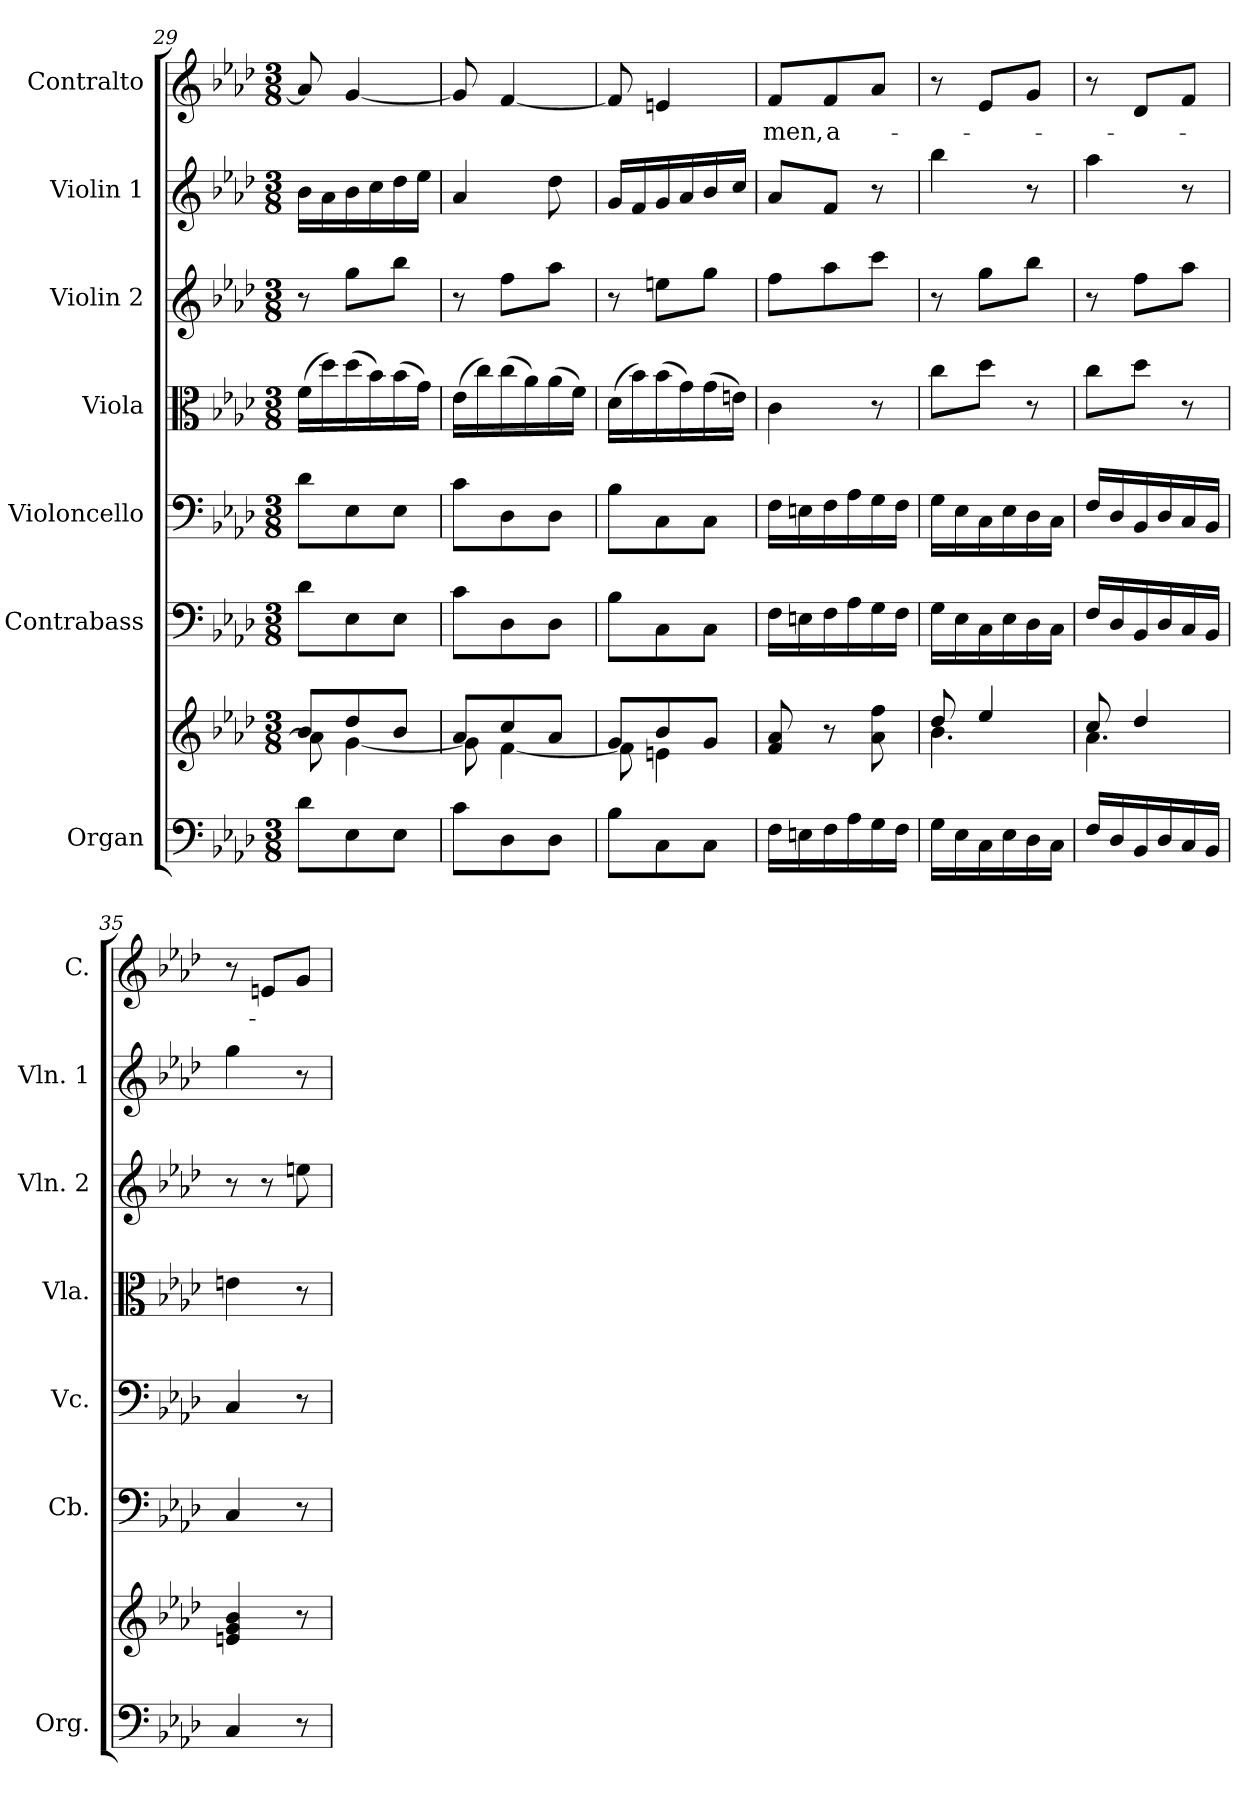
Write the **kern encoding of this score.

**kern	**kern	**kern	**kern	**kern	**kern	**kern	**kern	**text
*part7	*part7	*part6	*part5	*part4	*part3	*part2	*part1	*part1
*staff8	*staff7	*staff6	*staff5	*staff4	*staff3	*staff2	*staff1	*staff1
*I"Organ	*	*I"Contrabass	*I"Violoncello	*I"Viola	*I"Violin 2	*I"Violin 1	*I"Contralto	*
*I'Org.	*	*I'Cb.	*I'Vc.	*I'Vla.	*I'Vln. 2	*I'Vln. 1	*I'C.	*
*clefF4	*clefG2	*clefF4	*clefF4	*clefC3	*clefG2	*clefG2	*clefG2	*
*	*	*ITrd7c12	*	*	*	*	*	*
*k[b-e-a-d-]	*k[b-e-a-d-]	*k[b-e-a-d-]	*k[b-e-a-d-]	*k[b-e-a-d-]	*k[b-e-a-d-]	*k[b-e-a-d-]	*k[b-e-a-d-]	*
*f:	*f:	*f:	*f:	*f:	*f:	*f:	*f:	*
*M3/8	*M3/8	*M3/8	*M3/8	*M3/8	*M3/8	*M3/8	*M3/8	*
=29	=29	=29	=29	=29	=29	=29	=29	=29
*	*^	*	*	*	*	*	*	*
8d-i\L	8b-i/L	8a-i\]	8D-i\L	8d-i\L	(16fi\LL	8r	16b-i\LL	8a-i/]	.
.	.	.	.	.	16dd-i\)	.	16a-i\	.	.
8E-i\	8dd-i/	[4gi\	8EE-i\	8E-i\	(16dd-i\	8ggi\L	16b-i\	[4gi/	.
.	.	.	.	.	16b-i\)	.	16cci\	.	.
8E-i\J	8b-i/J	.	8EE-i\J	8E-i\J	(16b-i\	8bb-i\J	16dd-i\	.	.
.	.	.	.	.	16gi\JJ)	.	16ee-i\JJ	.	.
=30	=30	=30	=30	=30	=30	=30	=30	=30	=30
8ci\L	8a-i/L	8gi\]	8Ci\L	8ci\L	(16e-i\LL	8r	4a-i/	8gi/]	.
.	.	.	.	.	16cci\)	.	.	.	.
8D-i\	8cci/	[4fi\	8DD-i\	8D-i\	(16cci\	8ffi\L	.	[4fi/	.
.	.	.	.	.	16a-i\)	.	.	.	.
8D-i\J	8a-i/J	.	8DD-i\J	8D-i\J	(16a-i\	8aa-i\J	8dd-i\	.	.
.	.	.	.	.	16fi\JJ)	.	.	.	.
!!LO:LB:g=z
=31	=31	=31	=31	=31	=31	=31	=31	=31	=31
8B-i\L	8gi/L	8fi\]	8BB-i\L	8B-i\L	(16d-i\LL	8r	16gi/LL	8fi/]	.
.	.	.	.	.	16b-i\)	.	16fi/	.	.
8Ci\	8b-i/	4eni\	8CCi\	8Ci\	(16b-i\	8eeni\L	16gi/	4eni/	.
.	.	.	.	.	16gi\)	.	16a-i/	.	.
8Ci\J	8gi/J	.	8CCi\J	8Ci\J	(16gi\	8ggi\J	16b-i/	.	.
.	.	.	.	.	16eni\JJ)	.	16cci/JJ	.	.
*	*v	*v	*	*	*	*	*	*	*
=32	=32	=32	=32	=32	=32	=32	=32	=32
!	!	!	!	!	!	!	!	!LO:LY:b:color=#000000
16Fi\LL	8fi/ 8a-i	16FFi\LL	16Fi\LL	4ci\	8ffi\L	8a-i/L	8fi/L	-men,
16Eni\	.	16EEni\	16Eni\	.	.	.	.	.
!	!	!	!	!	!	!	!	!LO:LY:b:color=#000000
16Fi\	8r	16FFi\	16Fi\	.	8aa-i\	8fi/J	8fi/	a-
16A-i\	.	16AA-i\	16A-i\	.	.	.	.	.
16Gi\	8a-i\ 8ffi	16GGi\	16Gi\	8r	8ccci\J	8r	8a-i/J	.
16Fi\JJ	.	16FFi\JJ	16Fi\JJ	.	.	.	.	.
=33	=33	=33	=33	=33	=33	=33	=33	=33
*	*^	*	*	*	*	*	*	*
16Gi\LL	8dd-i/	4.b-i\	16GGi\LL	16Gi\LL	8cci\L	8r	4bb-i\	8r	.
16E-i\	.	.	16EE-i\	16E-i\	.	.	.	.	.
16Ci\	4ee-i/	.	16CCi\	16Ci\	8dd-i\J	8ggi\L	.	8e-i/L	.
16E-i\	.	.	16EE-i\	16E-i\	.	.	.	.	.
16D-i\	.	.	16DD-i\	16D-i\	8r	8bb-i\J	8r	8gi/J	.
16Ci\JJ	.	.	16CCi\JJ	16Ci\JJ	.	.	.	.	.
=34	=34	=34	=34	=34	=34	=34	=34	=34	=34
16Fi/LL	8cci/	4.a-i\	16FFi/LL	16Fi/LL	8cci\L	8r	4aa-i\	8r	.
16D-i/	.	.	16DD-i/	16D-i/	.	.	.	.	.
16BB-i/	4dd-i/	.	16BBB-i/	16BB-i/	8dd-i\J	8ffi\L	.	8d-i/L	.
16D-i/	.	.	16DD-i/	16D-i/	.	.	.	.	.
16Ci/	.	.	16CCi/	16Ci/	8r	8aa-i\J	8r	8fi/J	.
16BB-i/JJ	.	.	16BBB-i/JJ	16BB-i/JJ	.	.	.	.	.
*	*v	*v	*	*	*	*	*	*	*
=35	=35	=35	=35	=35	=35	=35	=35	=35
4Ci/	4eni/ 4gi 4b-i	4CCi/	4Ci/	4eni\	8r	4ggi\	8r	.
.	.	.	.	.	8r	.	8eni/L	.
8r	8r	8r	8r	8r	8eeni\	8r	8gi/J	.
=	=	=	=	=	=	=	=	=
*-	*-	*-	*-	*-	*-	*-	*-	*-
